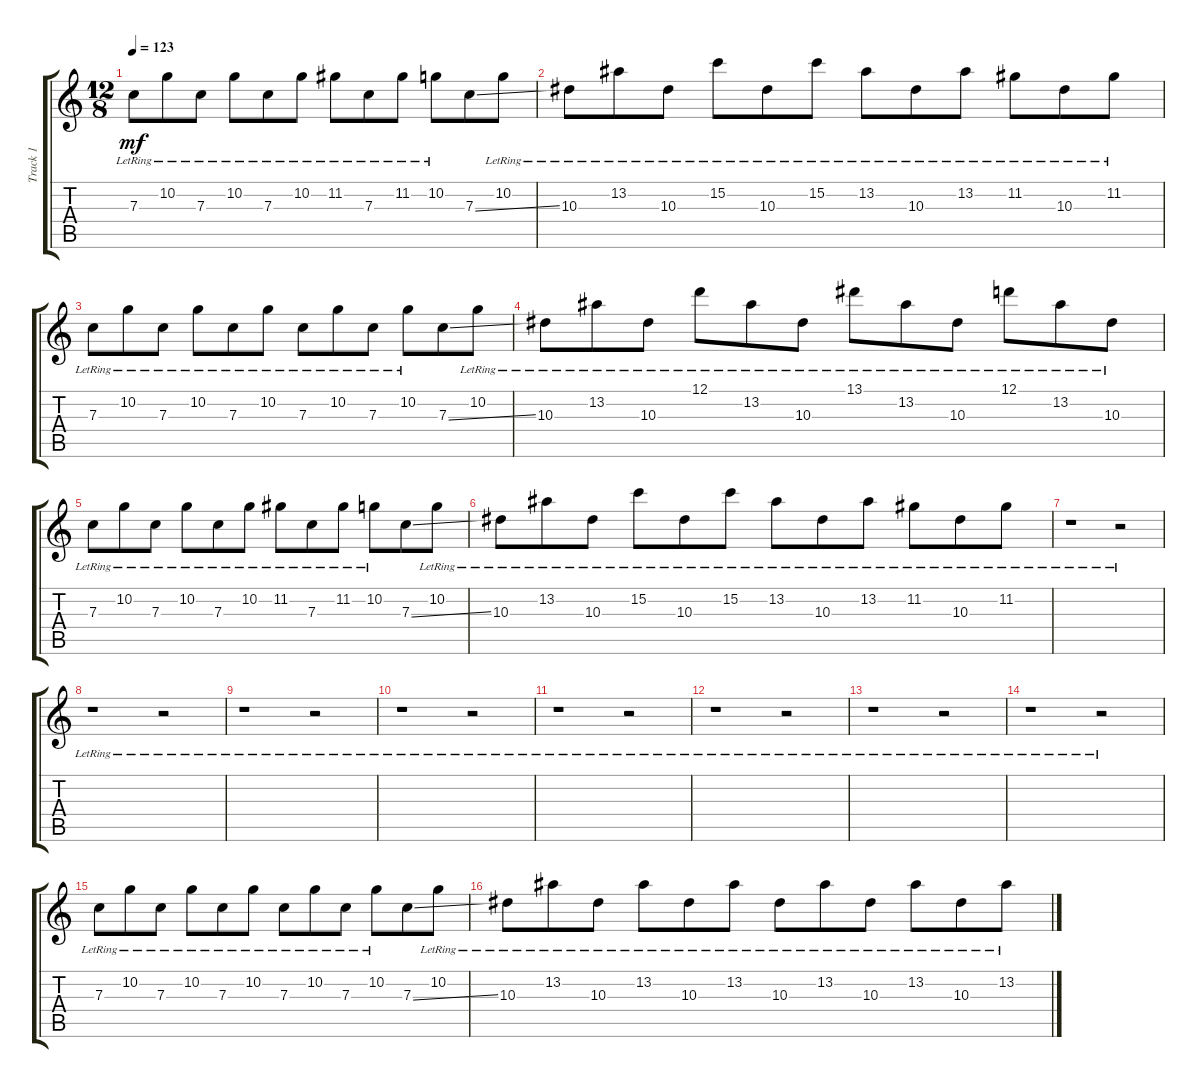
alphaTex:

\track ("Track 1" "Track 1") {instrument acousticguitarnylon}
\staff {score tabs}
\tuning (D4 A3 F3 C3 G2 C2) {hide}
\ts (12 8)
\tempo 123
\clef g2
\ks c
7.3{lr}.8{dy mf} 10.2{lr}.8 7.3{lr}.8 10.2{lr}.8 7.3{lr}.8 10.2{lr}.8 11.2{lr}.8 7.3{lr}.8 11.2{lr}.8 10.2{lr}.8 7.3{ss}.8 10.2{lr}.8 |
10.3{lr}.8 13.2{lr}.8 10.3{lr}.8 15.2{lr}.8 10.3{lr}.8 15.2{lr}.8 13.2{lr}.8 10.3{lr}.8 13.2{lr}.8 11.2{lr}.8 10.3{lr}.8 11.2{lr}.8 |
7.3{lr}.8 10.2{lr}.8 7.3{lr}.8 10.2{lr}.8 7.3{lr}.8 10.2{lr}.8 7.3{lr}.8 10.2{lr}.8 7.3{lr}.8 10.2{lr}.8 7.3{ss}.8 10.2{lr}.8 |
10.3{lr}.8 13.2{lr}.8 10.3{lr}.8 12.1{lr}.8 13.2{lr}.8 10.3{lr}.8 13.1{lr}.8 13.2{lr}.8 10.3{lr}.8 12.1{lr}.8 13.2{lr}.8 10.3{lr}.8 |
7.3{lr}.8 10.2{lr}.8 7.3{lr}.8 10.2{lr}.8 7.3{lr}.8 10.2{lr}.8 11.2{lr}.8 7.3{lr}.8 11.2{lr}.8 10.2{lr}.8 7.3{ss}.8 10.2{lr}.8 |
10.3{lr}.8 13.2{lr}.8 10.3{lr}.8 15.2{lr}.8 10.3{lr}.8 15.2{lr}.8 13.2{lr}.8 10.3{lr}.8 13.2{lr}.8 11.2{lr}.8 10.3{lr}.8 11.2{lr}.8 |
r.1 r.2 |
r.1 r.2 |
r.1 r.2 |
r.1 r.2 |
r.1 r.2 |
r.1 r.2 |
r.1 r.2 |
r.1 r.2 |
7.3{lr}.8 10.2{lr}.8 7.3{lr}.8 10.2{lr}.8 7.3{lr}.8 10.2{lr}.8 7.3{lr}.8 10.2{lr}.8 7.3{lr}.8 10.2{lr}.8 7.3{ss}.8 10.2{lr}.8 |
10.3{lr}.8 13.2{lr}.8 10.3{lr}.8 13.2{lr}.8 10.3{lr}.8 13.2{lr}.8 10.3{lr}.8 13.2{lr}.8 10.3{lr}.8 13.2{lr}.8 10.3{lr}.8 13.2{lr}.8
